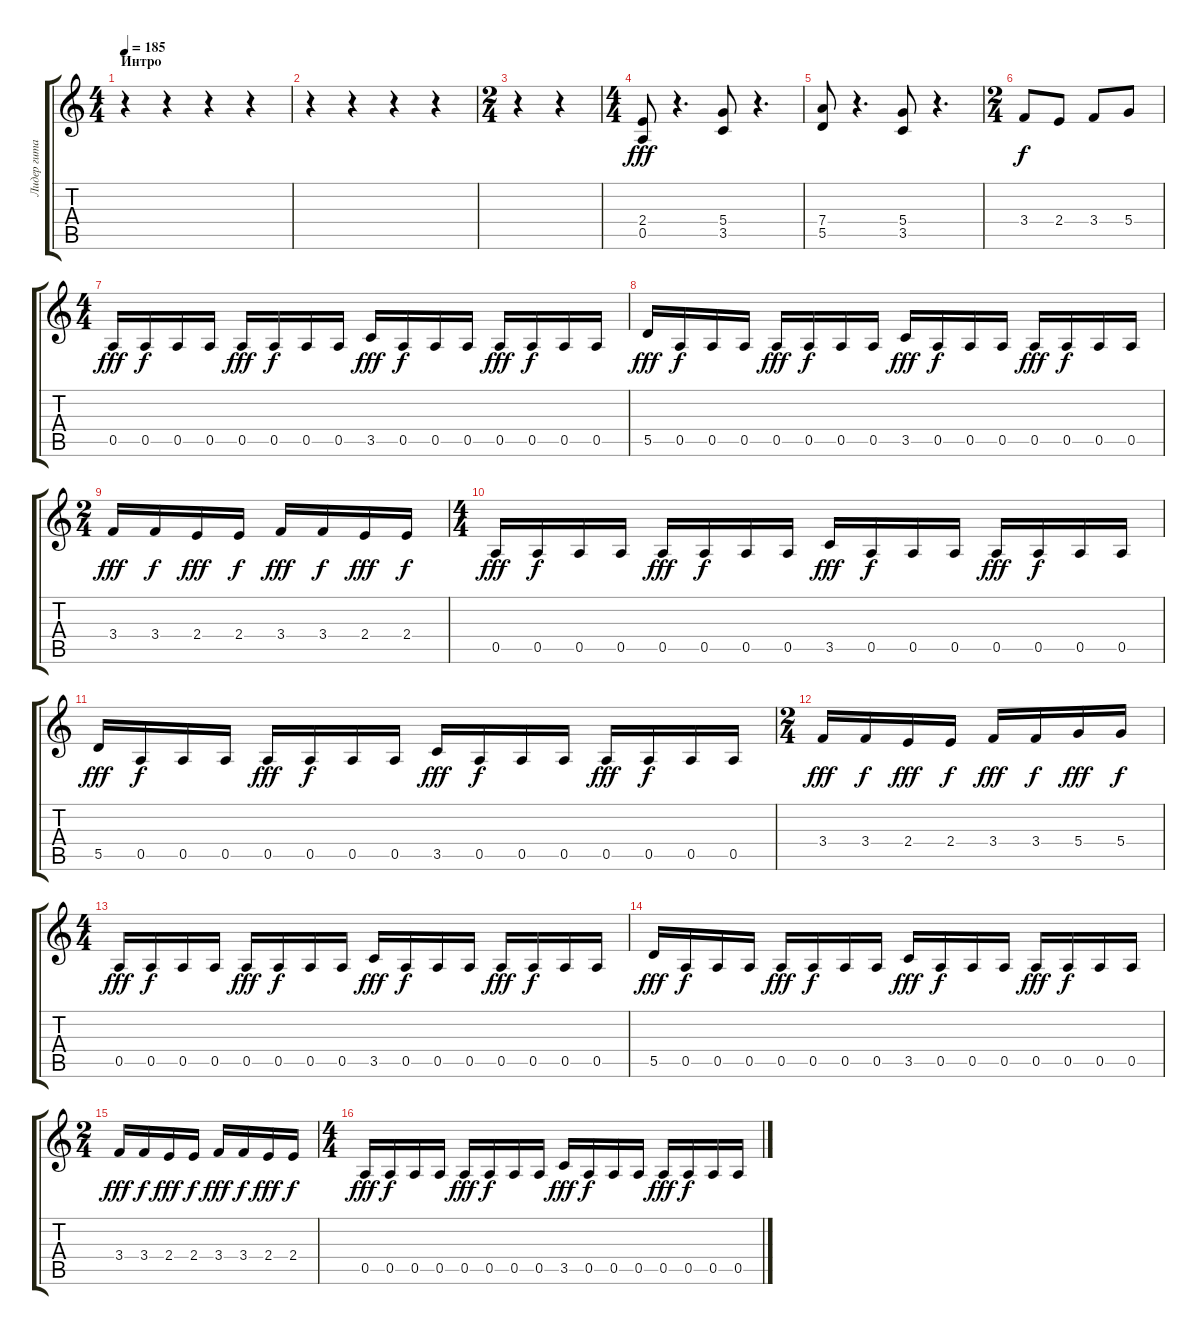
\track ("Лидер гитара" "Лидер гита") {instrument overdrivenguitar}
\staff {score tabs}
\tuning (E4 B3 G3 D3 A2 E2) {hide}
\ts (4 4)
\section ("" "Интро")
\tempo 185
\clef g2
\ks c
r.4{dy fff instrument overdrivenguitar} r.4 r.4 r.4 |
r.4 r.4 r.4 r.4 |
\ts (2 4)
r.4 r.4 |
\ts (4 4)
(2.4 0.5).8 r.4{d} (5.4 3.5).8 r.4{d} |
(7.4 5.5).8 r.4{d} (5.4 3.5).8 r.4{d} |
\ts (2 4)
3.4.8{dy f} 2.4.8 3.4.8 5.4.8 |
\ts (4 4)
0.5.16{dy fff} 0.5.16{dy f} 0.5.16 0.5.16 0.5.16{dy fff} 0.5.16{dy f} 0.5.16 0.5.16 3.5.16{dy fff} 0.5.16{dy f} 0.5.16 0.5.16 0.5.16{dy fff} 0.5.16{dy f} 0.5.16 0.5.16 |
5.5.16{dy fff} 0.5.16{dy f} 0.5.16 0.5.16 0.5.16{dy fff} 0.5.16{dy f} 0.5.16 0.5.16 3.5.16{dy fff} 0.5.16{dy f} 0.5.16 0.5.16 0.5.16{dy fff} 0.5.16{dy f} 0.5.16 0.5.16 |
\ts (2 4)
3.4.16{dy fff} 3.4.16{dy f} 2.4.16{dy fff} 2.4.16{dy f} 3.4.16{dy fff} 3.4.16{dy f} 2.4.16{dy fff} 2.4.16{dy f} |
\ts (4 4)
0.5.16{dy fff} 0.5.16{dy f} 0.5.16 0.5.16 0.5.16{dy fff} 0.5.16{dy f} 0.5.16 0.5.16 3.5.16{dy fff} 0.5.16{dy f} 0.5.16 0.5.16 0.5.16{dy fff} 0.5.16{dy f} 0.5.16 0.5.16 |
5.5.16{dy fff} 0.5.16{dy f} 0.5.16 0.5.16 0.5.16{dy fff} 0.5.16{dy f} 0.5.16 0.5.16 3.5.16{dy fff} 0.5.16{dy f} 0.5.16 0.5.16 0.5.16{dy fff} 0.5.16{dy f} 0.5.16 0.5.16 |
\ts (2 4)
3.4.16{dy fff} 3.4.16{dy f} 2.4.16{dy fff} 2.4.16{dy f} 3.4.16{dy fff} 3.4.16{dy f} 5.4.16{dy fff} 5.4.16{dy f} |
\ts (4 4)
0.5.16{dy fff} 0.5.16{dy f} 0.5.16 0.5.16 0.5.16{dy fff} 0.5.16{dy f} 0.5.16 0.5.16 3.5.16{dy fff} 0.5.16{dy f} 0.5.16 0.5.16 0.5.16{dy fff} 0.5.16{dy f} 0.5.16 0.5.16 |
5.5.16{dy fff} 0.5.16{dy f} 0.5.16 0.5.16 0.5.16{dy fff} 0.5.16{dy f} 0.5.16 0.5.16 3.5.16{dy fff} 0.5.16{dy f} 0.5.16 0.5.16 0.5.16{dy fff} 0.5.16{dy f} 0.5.16 0.5.16 |
\ts (2 4)
3.4.16{dy fff} 3.4.16{dy f} 2.4.16{dy fff} 2.4.16{dy f} 3.4.16{dy fff} 3.4.16{dy f} 2.4.16{dy fff} 2.4.16{dy f} |
\ts (4 4)
0.5.16{dy fff} 0.5.16{dy f} 0.5.16 0.5.16 0.5.16{dy fff} 0.5.16{dy f} 0.5.16 0.5.16 3.5.16{dy fff} 0.5.16{dy f} 0.5.16 0.5.16 0.5.16{dy fff} 0.5.16{dy f} 0.5.16 0.5.16
